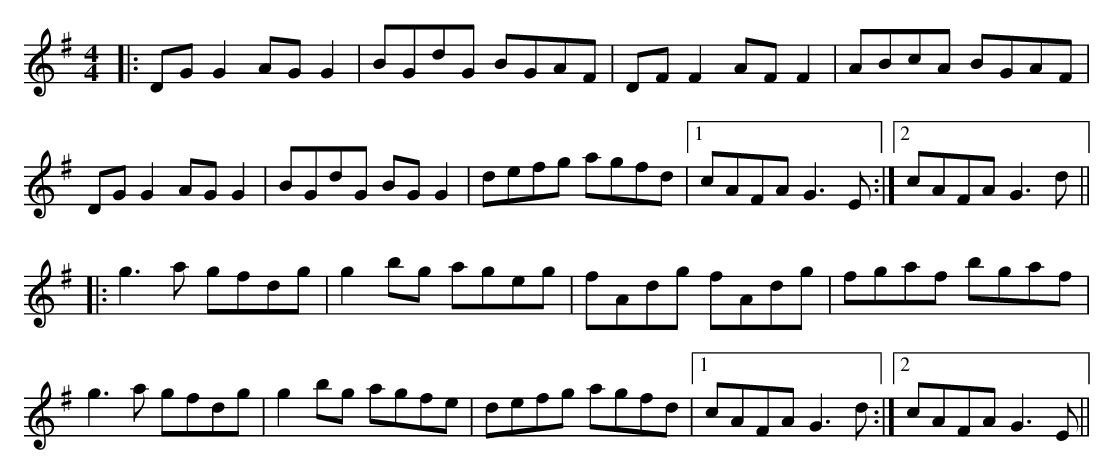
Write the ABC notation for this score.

X:1
M:4/4
K:G
|:DGG2 AGG2|BGdG BGAF|DFF2 AFF2|ABcA BGAF|
DGG2 AGG2|BGdG BGG2|defg agfd|1 cAFA G3E:|2 cAFA G3d||
|:g3a gfdg|g2bg ageg|fAdg fAdg|fgaf bgaf|
g3a gfdg|g2bg agfe|defg agfd|1 cAFA G3d:|2 cAFA G3E||
